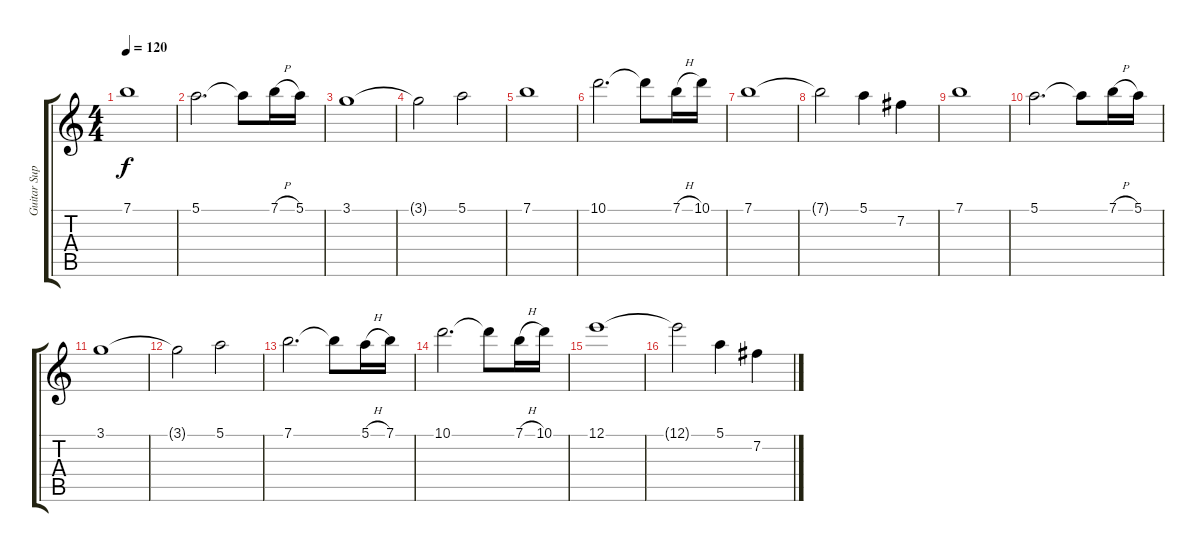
\track ("Guitar Sup" "Guitar Sup") {instrument electricguitarjazz}
\staff {score tabs}
\tuning (E4 B3 G3 D3 A2 E2) {hide}
\ts (4 4)
\tempo 120
\clef g2
\ks c
7.1.1{dy f} |
5.1.2{d} 5.1{t}.8 7.1{h}.16 5.1.16 |
3.1.1 |
3.1{t}.2 5.1.2 |
7.1.1 |
10.1.2{d} 10.1{t}.8 7.1{h}.16 10.1.16 |
7.1.1 |
7.1{t}.2 5.1.4 7.2.4 |
7.1.1 |
5.1.2{d} 5.1{t}.8 7.1{h}.16 5.1.16 |
3.1.1 |
3.1{t}.2 5.1.2 |
7.1.2{d} 7.1{t}.8 5.1{h}.16 7.1.16 |
10.1.2{d} 10.1{t}.8 7.1{h}.16 10.1.16 |
12.1.1 |
12.1{t}.2 5.1.4 7.2.4
